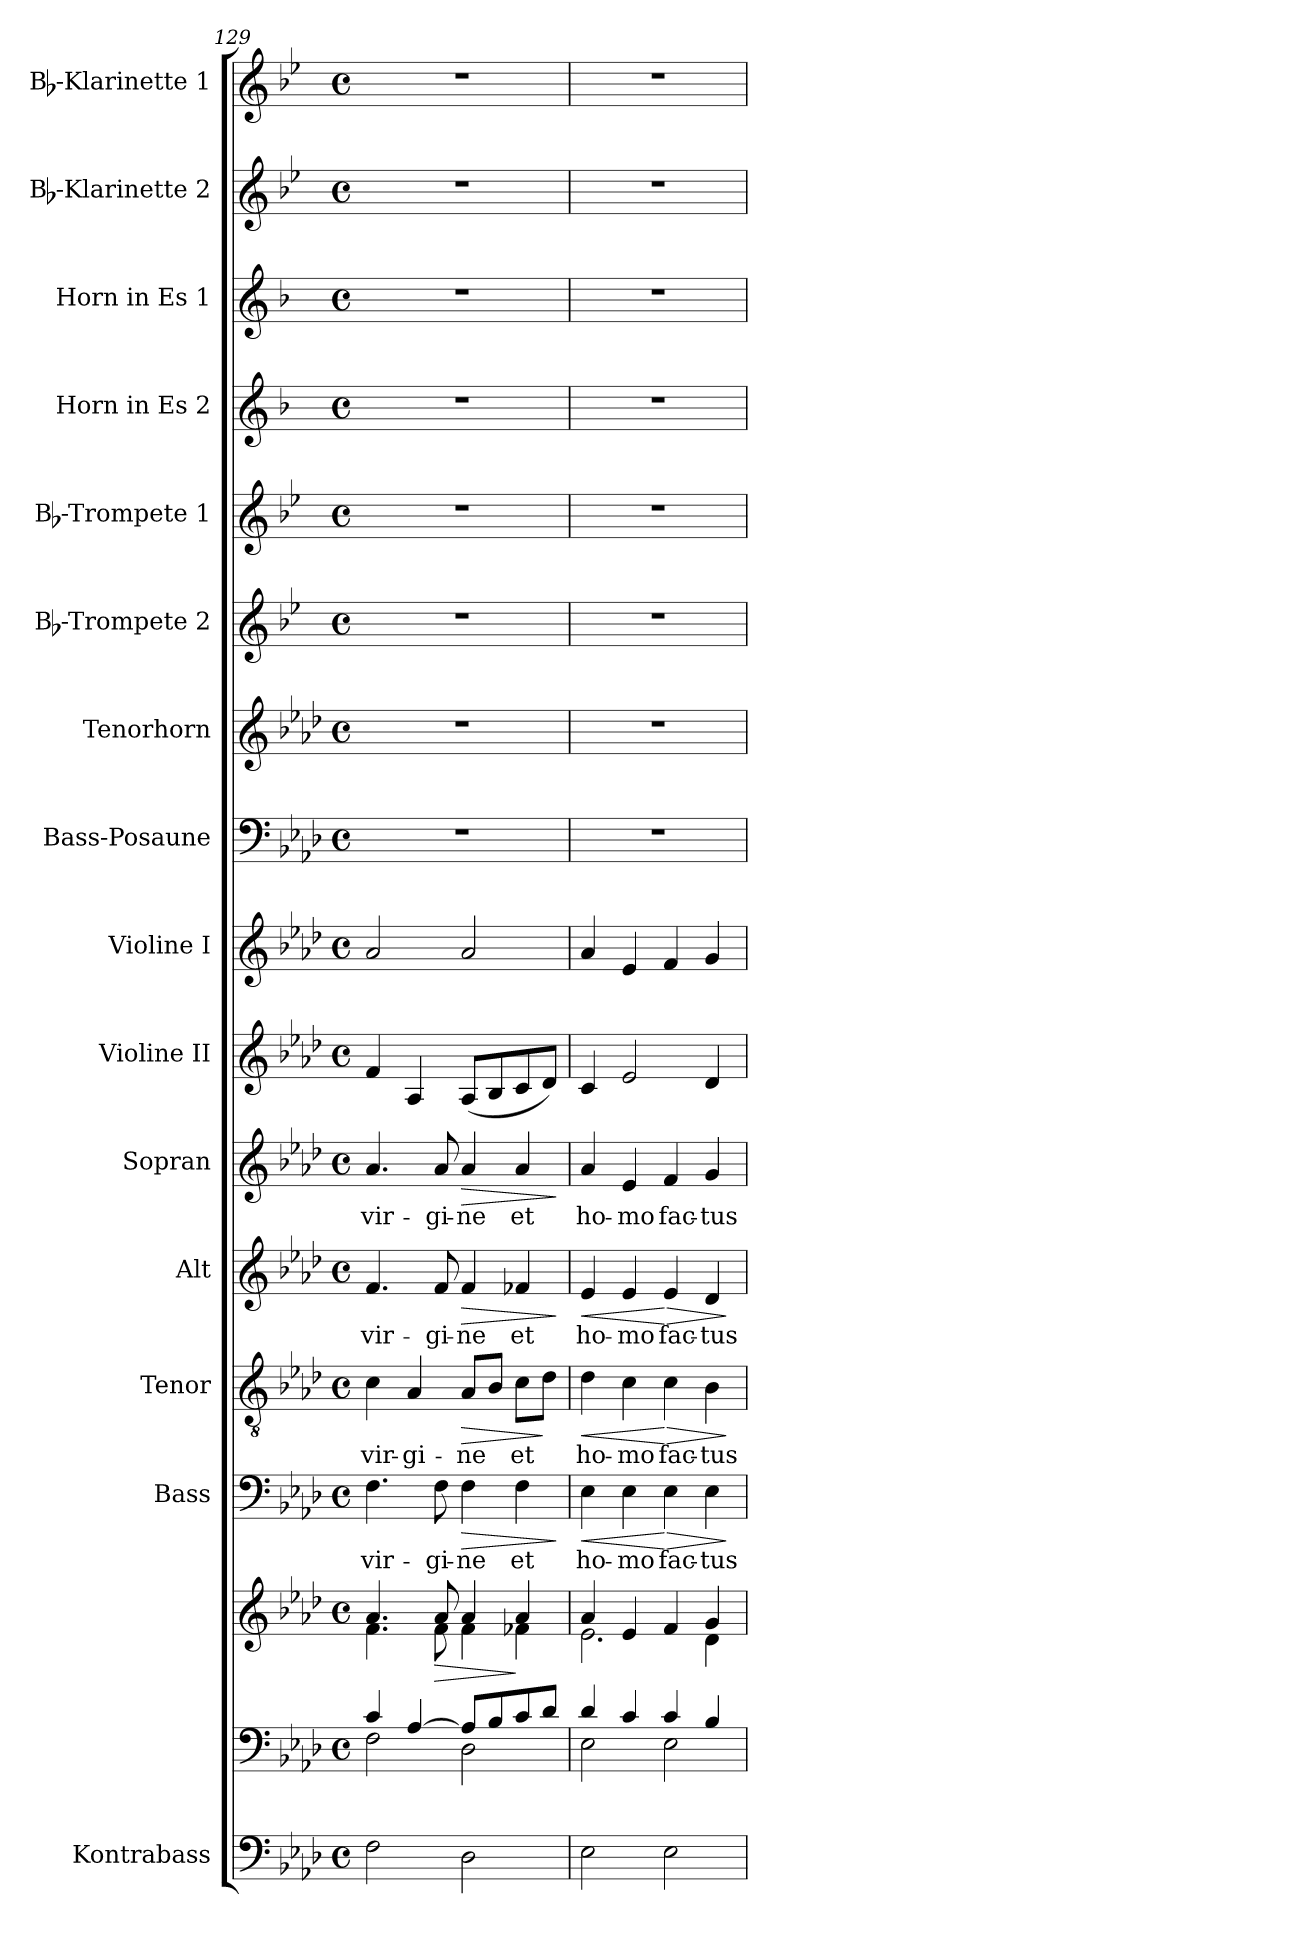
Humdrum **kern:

**kern	**kern	**kern	**dynam	**kern	**text	**dynam	**kern	**text	**dynam	**kern	**text	**dynam	**kern	**text	**dynam	**kern	**kern	**kern	**kern	**kern	**kern	**kern	**kern	**kern	**kern
*part16	*part15	*part15	*part15	*part14	*part14	*part14	*part13	*part13	*part13	*part12	*part12	*part12	*part11	*part11	*part11	*part10	*part9	*part8	*part7	*part6	*part5	*part4	*part3	*part2	*part1
*staff17	*staff16	*staff15	*staff15/16	*staff14	*staff14	*staff14	*staff13	*staff13	*staff13	*staff12	*staff12	*staff12	*staff11	*staff11	*staff11	*staff10	*staff9	*staff8	*staff7	*staff6	*staff5	*staff4	*staff3	*staff2	*staff1
*I"Kontrabass	*	*	*	*I"Bass	*	*	*I"Tenor	*	*	*I"Alt	*	*	*I"Sopran	*	*	*I"Violine II	*I"Violine I	*I"Bass-Posaune	*I"Tenorhorn	*I"Bb-Trompete 2	*I"Bb-Trompete 1	*I"Horn in Es 2	*I"Horn in Es 1	*I"Bb-Klarinette 2	*I"Bb-Klarinette 1
*I'Kb.	*	*	*	*I'B.	*	*	*I'T.	*	*	*I'A.	*	*	*I'S.	*	*	*I'Vl. II	*I'Vl. I	*I'B. Pos.	*I'T. Hrn.	*I'Bb Trp. 2	*I'Bb Trp. 1	*	*	*I'Bb Kl. 2	*I'Bb Kl. 1
*clefF4	*clefF4	*clefG2	*	*clefF4	*	*	*clefGv2	*	*	*clefG2	*	*	*clefG2	*	*	*clefG2	*clefG2	*clefF4	*clefG2	*clefG2	*clefG2	*clefG2	*clefG2	*clefG2	*clefG2
*ITrd7c12	*	*	*	*	*	*	*	*	*	*	*	*	*	*	*	*	*	*	*ITrd8c14	*ITrd1c2	*ITrd1c2	*ITrd5c9	*ITrd5c9	*ITrd1c2	*ITrd1c2
*k[b-e-a-d-]	*k[b-e-a-d-]	*k[b-e-a-d-]	*	*k[b-e-a-d-]	*	*	*k[b-e-a-d-]	*	*	*k[b-e-a-d-]	*	*	*k[b-e-a-d-]	*	*	*k[b-e-a-d-]	*k[b-e-a-d-]	*k[b-e-a-d-]	*k[b-e-a-d-]	*k[b-e-a-d-]	*k[b-e-a-d-]	*k[b-e-a-d-]	*k[b-e-a-d-]	*k[b-e-a-d-]	*k[b-e-a-d-]
*A-:	*A-:	*A-:	*	*A-:	*	*	*A-:	*	*	*A-:	*	*	*A-:	*	*	*A-:	*A-:	*A-:	*A-:	*A-:	*A-:	*A-:	*A-:	*A-:	*A-:
*M4/4	*M4/4	*M4/4	*	*M4/4	*	*	*M4/4	*	*	*M4/4	*	*	*M4/4	*	*	*M4/4	*M4/4	*M4/4	*M4/4	*M4/4	*M4/4	*M4/4	*M4/4	*M4/4	*M4/4
*met(c)	*met(c)	*met(c)	*	*met(c)	*	*	*met(c)	*	*	*met(c)	*	*	*met(c)	*	*	*met(c)	*met(c)	*met(c)	*met(c)	*met(c)	*met(c)	*met(c)	*met(c)	*met(c)	*met(c)
=129	=129	=129	=129	=129	=129	=129	=129	=129	=129	=129	=129	=129	=129	=129	=129	=129	=129	=129	=129	=129	=129	=129	=129	=129	=129
*	*^	*^	*	*	*	*	*	*	*	*	*	*	*	*	*	*	*	*	*	*	*	*	*	*	*
!	!	!	!	!	!	!	!LO:LY:b	!	!	!LO:LY:b	!	!	!LO:LY:b	!	!	!LO:LY:b	!	!	!	!	!	!	!	!	!	!	!
2FF\	4c/	2F\	4.a-/	4.f\	.	4.F\	vir-	.	4c\	vir-	.	4.f/	vir-	.	4.a-/	vir-	.	4f/	2a-/	1r	1r	1r	1r	1r	1r	1r	1r
!	!	!	!	!	!	!	!	!	!	!LO:LY:b	!	!	!	!	!	!	!	!	!	!	!	!	!	!	!	!	!
.	[>4A-/	.	.	.	.	.	.	.	4A-/	-gi-	.	.	.	.	.	.	.	4A-/	.	.	.	.	.	.	.	.	.
!	!	!	!	!	!LO:HP:b	!	!LO:LY:b	!	!	!	!	!	!LO:LY:b	!	!	!LO:LY:b	!	!	!	!	!	!	!	!	!	!	!
.	.	.	8a-/	8f\	>	8F\	-gi-	.	.	.	.	8f/	-gi-	.	8a-/	-gi-	.	.	.	.	.	.	.	.	.	.	.
!	!	!	!	!	!	!	!LO:LY:b	!LO:HP:b	!	!LO:LY:b	!LO:HP:b	!	!LO:LY:b	!LO:HP:b	!	!LO:LY:b	!LO:HP:b	!	!	!	!	!	!	!	!	!	!
2DD-\	8A-/L]	2D-\	4a-/	4f\	.	4F\	-ne	>	8A-/L	-ne	>	4f/	-ne	>	4a-/	-ne	>	(<8A-/L	2a-/	.	.	.	.	.	.	.	.
.	8B-/	.	.	.	.	.	.	.	8B-/J	.	.	.	.	.	.	.	.	8B-/	.	.	.	.	.	.	.	.	.
!	!	!	!	!	!	!	!LO:LY:b	!	!	!LO:LY:b	!	!	!LO:LY:b	!	!	!LO:LY:b	!	!	!	!	!	!	!	!	!	!	!
.	8c/	.	4a-/	4f-X\	]	4F\	et	.	8c\L	et	.	4f-X/	et	.	4a-/	et	.	8c/	.	.	.	.	.	.	.	.	.
.	8d-/J	.	.	.	.	.	.	.	8d-\J	.	]	.	.	.	.	.	.	8d-/J)	.	.	.	.	.	.	.	.	.
*	*v	*v	*	*	*	*	*	*	*	*	*	*	*	*	*	*	*	*	*	*	*	*	*	*	*	*	*
*	*	*v	*v	*	*	*	*	*	*	*	*	*	*	*	*	*	*	*	*	*	*	*	*	*	*	*
.	.	.	.	.	.	]	.	.	.	.	.	]	.	.	]	.	.	.	.	.	.	.	.	.	.
=130	=130	=130	=130	=130	=130	=130	=130	=130	=130	=130	=130	=130	=130	=130	=130	=130	=130	=130	=130	=130	=130	=130	=130	=130	=130
*	*^	*^	*	*	*	*	*	*	*	*	*	*	*	*	*	*	*	*	*	*	*	*	*	*	*
!	!	!	!	!	!	!	!LO:LY:b	!LO:HP:b	!	!LO:LY:b	!LO:HP:b	!	!LO:LY:b	!LO:HP:b	!	!LO:LY:b	!	!	!	!	!	!	!	!	!	!	!
2EE-\	4d-/	2E-\	4a-/	2.e-\	.	4E-\	ho-	<	4d-\	ho-	<	4e-/	ho-	<	4a-/	ho-	.	4c/	4a-/	1r	1r	1r	1r	1r	1r	1r	1r
!	!	!	!	!	!	!	!LO:LY:b	!	!	!LO:LY:b	!	!	!LO:LY:b	!	!	!LO:LY:b	!	!	!	!	!	!	!	!	!	!	!
.	4c/	.	4e-/	.	.	4E-\	-mo	.	4c\	-mo	.	4e-/	-mo	.	4e-/	-mo	.	2e-/	4e-/	.	.	.	.	.	.	.	.
!	!	!	!	!	!	!	!LO:LY:b	!LO:HP:n=1:b	!	!LO:LY:b	!LO:HP:n=1:b	!	!LO:LY:b	!LO:HP:n=1:b	!	!LO:LY:b	!	!	!	!	!	!	!	!	!	!	!
2EE-\	4c/	2E-\	4f/	.	.	4E-\	fac-	[ >	4c\	fac-	[ >	4e-/	fac-	[ >	4f/	fac-	.	.	4f/	.	.	.	.	.	.	.	.
!	!	!	!	!	!	!	!LO:LY:b	!	!	!LO:LY:b	!	!	!LO:LY:b	!	!	!LO:LY:b	!	!	!	!	!	!	!	!	!	!	!
.	4B-/	.	4g/	4d-\	.	4E-\	-tus	.	4B-\	-tus	.	4d-/	-tus	.	4g/	-tus	.	4d-/	4g/	.	.	.	.	.	.	.	.
*	*v	*v	*	*	*	*	*	*	*	*	*	*	*	*	*	*	*	*	*	*	*	*	*	*	*	*	*
*	*	*v	*v	*	*	*	*	*	*	*	*	*	*	*	*	*	*	*	*	*	*	*	*	*	*	*
.	.	.	.	.	.	]	.	.	]	.	.	]	.	.	.	.	.	.	.	.	.	.	.	.	.
=	=	=	=	=	=	=	=	=	=	=	=	=	=	=	=	=	=	=	=	=	=	=	=	=	=
*-	*-	*-	*-	*-	*-	*-	*-	*-	*-	*-	*-	*-	*-	*-	*-	*-	*-	*-	*-	*-	*-	*-	*-	*-	*-
